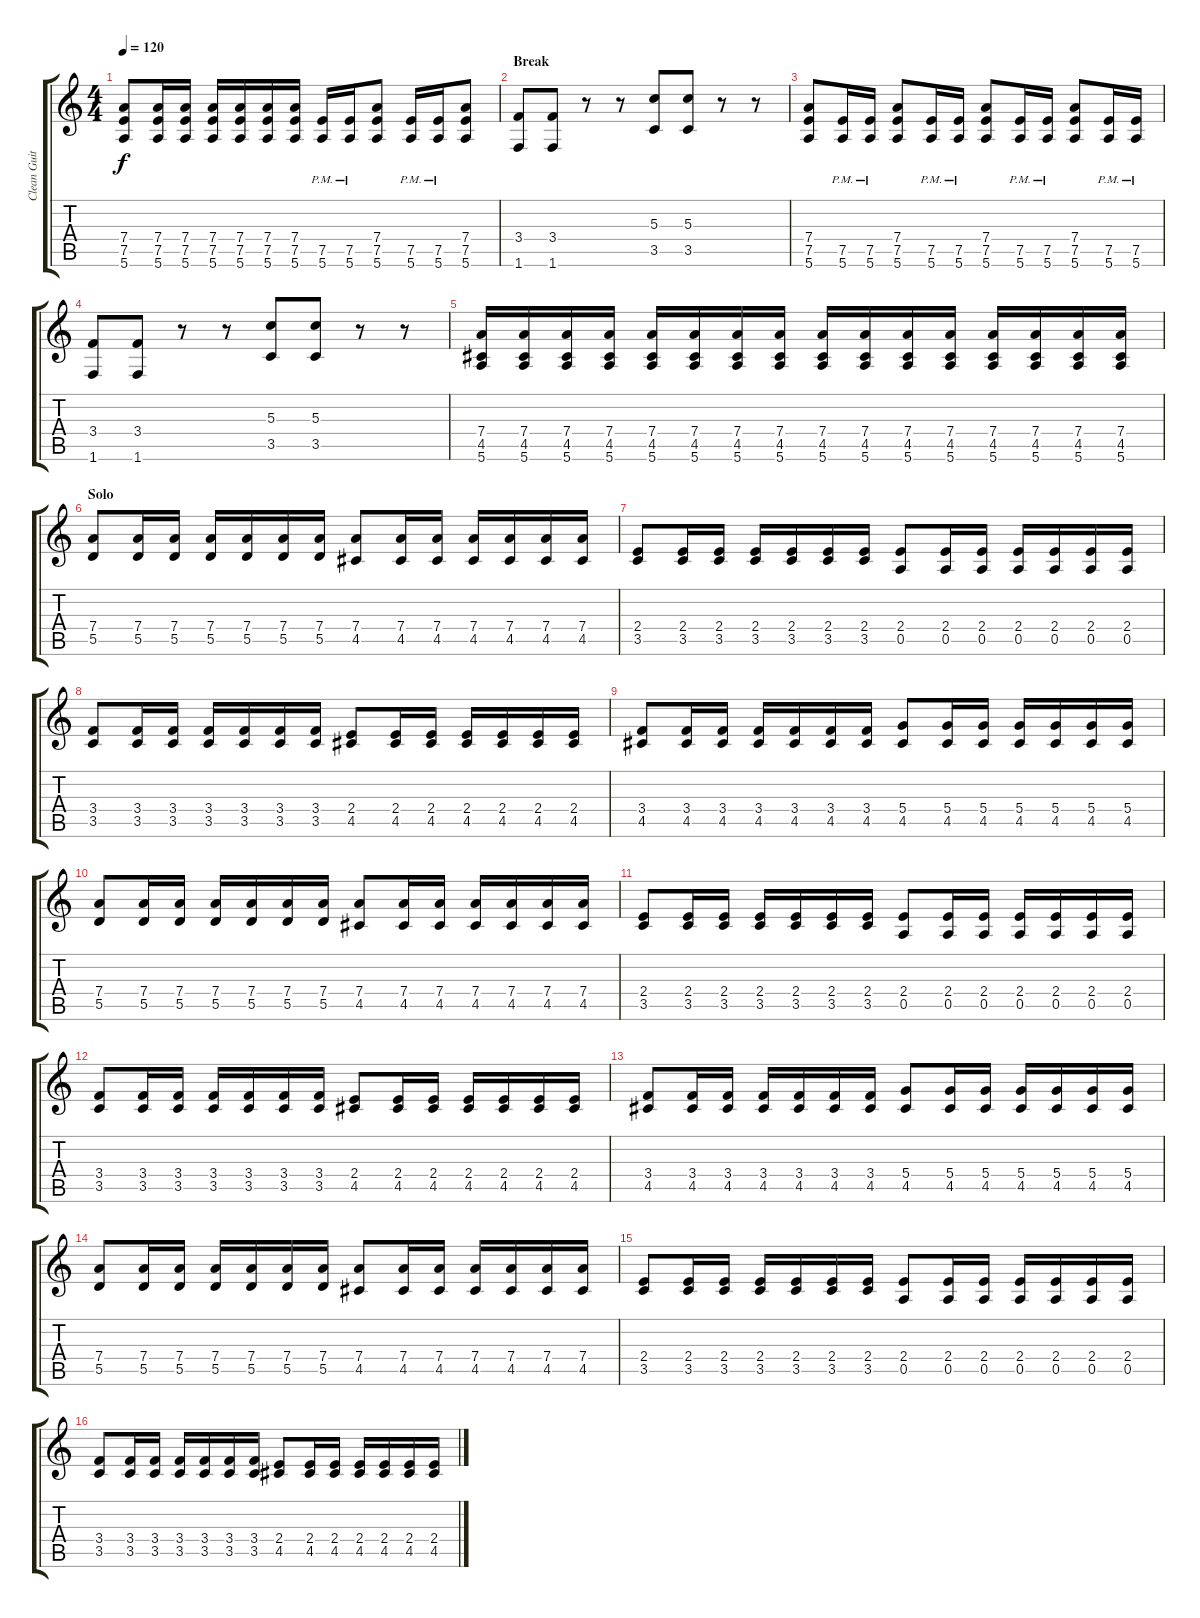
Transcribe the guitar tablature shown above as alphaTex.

\track ("Clean Guitar" "Clean Guit") {instrument acousticguitarsteel}
\staff {score tabs}
\tuning (E4 B3 G3 D3 A2 E2) {hide}
\ts (4 4)
\tempo 120
\clef g2
\ks c
(7.4 7.5 5.6).8{dy f} (7.4 7.5 5.6).16 (7.4 7.5 5.6).16 (7.4 7.5 5.6).16 (7.4 7.5 5.6).16 (7.4 7.5 5.6).16 (7.4 7.5 5.6).16 (7.5{pm} 5.6{pm}).16 (7.5{pm} 5.6{pm}).16 (7.4 7.5 5.6).8 (7.5{pm} 5.6{pm}).16 (7.5{pm} 5.6{pm}).16 (7.4 7.5 5.6).8 |
\section ("" "Break")
(3.4 1.6).8 (3.4 1.6).8 r.8 r.8 (5.3 3.5).8 (5.3 3.5).8 r.8 r.8 |
(7.4 7.5 5.6).8 (7.5{pm} 5.6{pm}).16 (7.5{pm} 5.6{pm}).16 (7.4 7.5 5.6).8 (7.5{pm} 5.6{pm}).16 (7.5{pm} 5.6{pm}).16 (7.4 7.5 5.6).8 (7.5{pm} 5.6{pm}).16 (7.5{pm} 5.6{pm}).16 (7.4 7.5 5.6).8 (7.5{pm} 5.6{pm}).16 (7.5{pm} 5.6{pm}).16 |
(3.4 1.6).8 (3.4 1.6).8 r.8 r.8 (5.3 3.5).8 (5.3 3.5).8 r.8 r.8 |
(7.4 4.5 5.6).16 (7.4 4.5 5.6).16 (7.4 4.5 5.6).16 (7.4 4.5 5.6).16 (7.4 4.5 5.6).16 (7.4 4.5 5.6).16 (7.4 4.5 5.6).16 (7.4 4.5 5.6).16 (7.4 4.5 5.6).16 (7.4 4.5 5.6).16 (7.4 4.5 5.6).16 (7.4 4.5 5.6).16 (7.4 4.5 5.6).16 (7.4 4.5 5.6).16 (7.4 4.5 5.6).16 (7.4 4.5 5.6).16 |
\section ("" "Solo")
(7.4 5.5).8 (7.4 5.5).16 (7.4 5.5).16 (7.4 5.5).16 (7.4 5.5).16 (7.4 5.5).16 (7.4 5.5).16 (7.4 4.5).8 (7.4 4.5).16 (7.4 4.5).16 (7.4 4.5).16 (7.4 4.5).16 (7.4 4.5).16 (7.4 4.5).16 |
(2.4 3.5).8 (2.4 3.5).16 (2.4 3.5).16 (2.4 3.5).16 (2.4 3.5).16 (2.4 3.5).16 (2.4 3.5).16 (2.4 0.5).8 (2.4 0.5).16 (2.4 0.5).16 (2.4 0.5).16 (2.4 0.5).16 (2.4 0.5).16 (2.4 0.5).16 |
(3.4 3.5).8 (3.4 3.5).16 (3.4 3.5).16 (3.4 3.5).16 (3.4 3.5).16 (3.4 3.5).16 (3.4 3.5).16 (2.4 4.5).8 (2.4 4.5).16 (2.4 4.5).16 (2.4 4.5).16 (2.4 4.5).16 (2.4 4.5).16 (2.4 4.5).16 |
(3.4 4.5).8 (3.4 4.5).16 (3.4 4.5).16 (3.4 4.5).16 (3.4 4.5).16 (3.4 4.5).16 (3.4 4.5).16 (5.4 4.5).8 (5.4 4.5).16 (5.4 4.5).16 (5.4 4.5).16 (5.4 4.5).16 (5.4 4.5).16 (5.4 4.5).16 |
(7.4 5.5).8 (7.4 5.5).16 (7.4 5.5).16 (7.4 5.5).16 (7.4 5.5).16 (7.4 5.5).16 (7.4 5.5).16 (7.4 4.5).8 (7.4 4.5).16 (7.4 4.5).16 (7.4 4.5).16 (7.4 4.5).16 (7.4 4.5).16 (7.4 4.5).16 |
(2.4 3.5).8 (2.4 3.5).16 (2.4 3.5).16 (2.4 3.5).16 (2.4 3.5).16 (2.4 3.5).16 (2.4 3.5).16 (2.4 0.5).8 (2.4 0.5).16 (2.4 0.5).16 (2.4 0.5).16 (2.4 0.5).16 (2.4 0.5).16 (2.4 0.5).16 |
(3.4 3.5).8 (3.4 3.5).16 (3.4 3.5).16 (3.4 3.5).16 (3.4 3.5).16 (3.4 3.5).16 (3.4 3.5).16 (2.4 4.5).8 (2.4 4.5).16 (2.4 4.5).16 (2.4 4.5).16 (2.4 4.5).16 (2.4 4.5).16 (2.4 4.5).16 |
(3.4 4.5).8 (3.4 4.5).16 (3.4 4.5).16 (3.4 4.5).16 (3.4 4.5).16 (3.4 4.5).16 (3.4 4.5).16 (5.4 4.5).8 (5.4 4.5).16 (5.4 4.5).16 (5.4 4.5).16 (5.4 4.5).16 (5.4 4.5).16 (5.4 4.5).16 |
(7.4 5.5).8 (7.4 5.5).16 (7.4 5.5).16 (7.4 5.5).16 (7.4 5.5).16 (7.4 5.5).16 (7.4 5.5).16 (7.4 4.5).8 (7.4 4.5).16 (7.4 4.5).16 (7.4 4.5).16 (7.4 4.5).16 (7.4 4.5).16 (7.4 4.5).16 |
(2.4 3.5).8 (2.4 3.5).16 (2.4 3.5).16 (2.4 3.5).16 (2.4 3.5).16 (2.4 3.5).16 (2.4 3.5).16 (2.4 0.5).8 (2.4 0.5).16 (2.4 0.5).16 (2.4 0.5).16 (2.4 0.5).16 (2.4 0.5).16 (2.4 0.5).16 |
(3.4 3.5).8 (3.4 3.5).16 (3.4 3.5).16 (3.4 3.5).16 (3.4 3.5).16 (3.4 3.5).16 (3.4 3.5).16 (2.4 4.5).8 (2.4 4.5).16 (2.4 4.5).16 (2.4 4.5).16 (2.4 4.5).16 (2.4 4.5).16 (2.4 4.5).16
